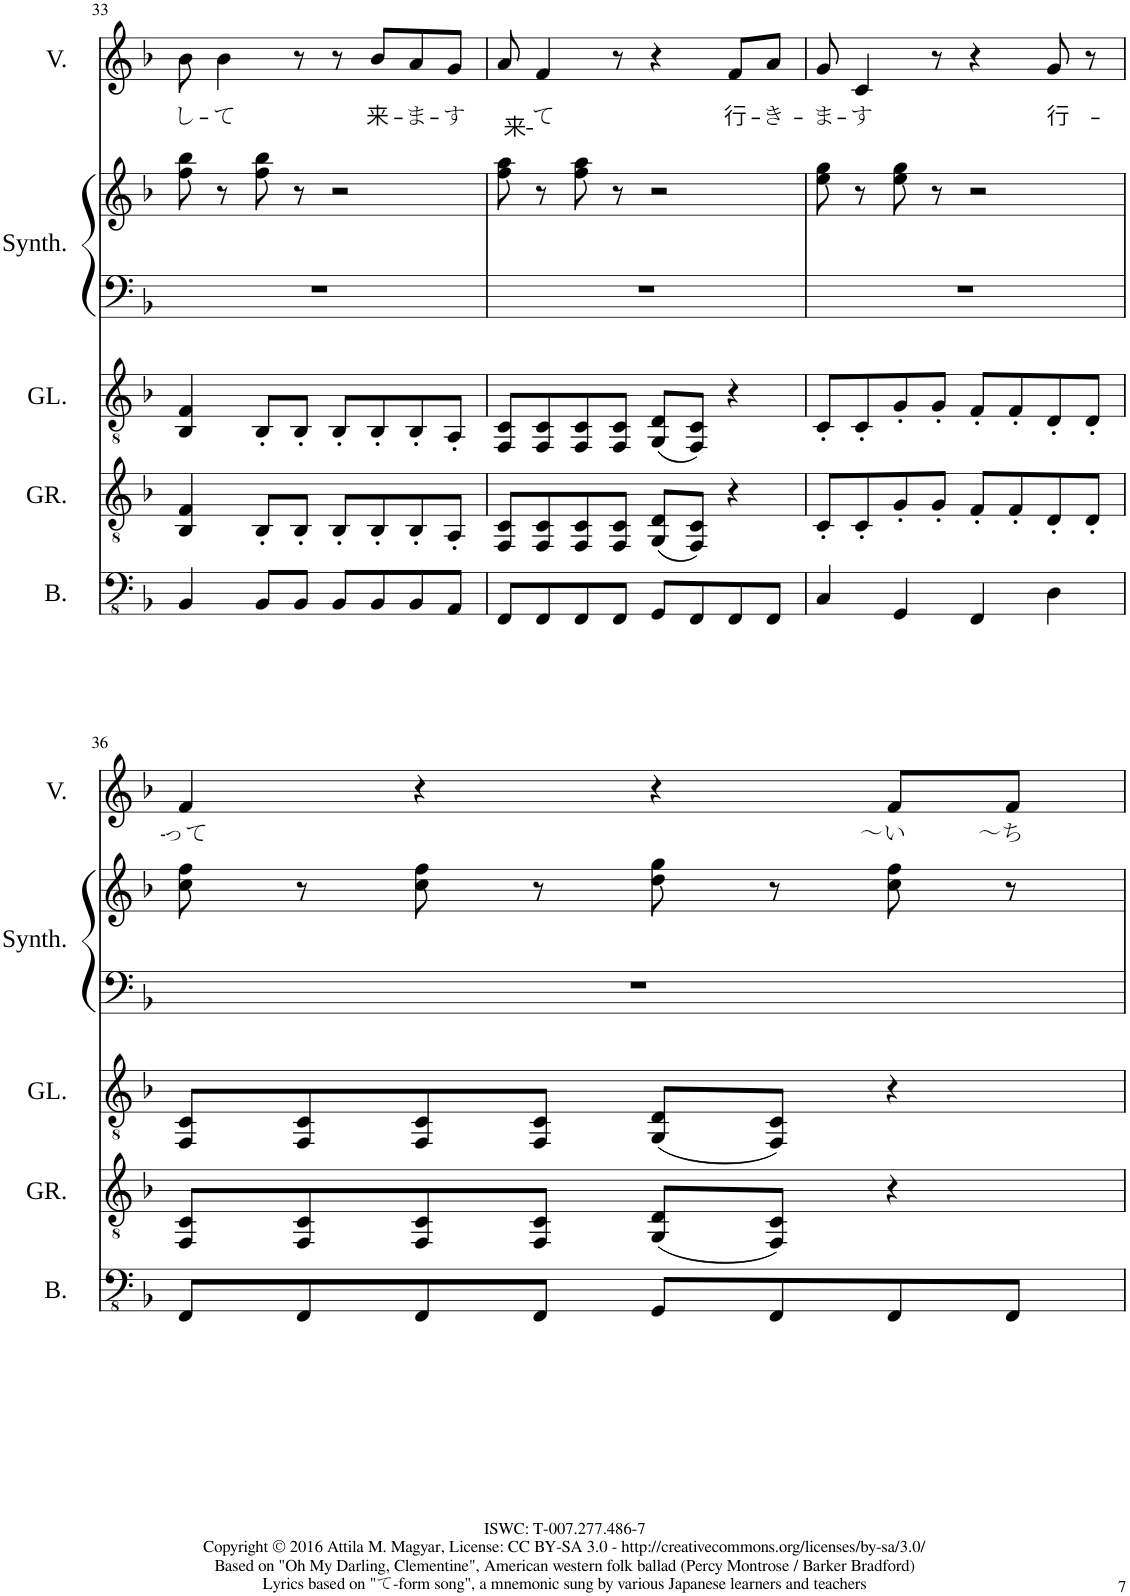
**kern	**kern	**kern	**kern	**kern	**kern	**text
*part5	*part4	*part3	*part2	*part2	*part1	*part1
*staff6	*staff5	*staff4	*staff3	*staff2	*staff1	*staff1
*I"Bass	*I"Guitar Right	*I"Guitar Left	*I"Keyboard Synthesizer	*	*I"Vocal	*
*I'B.	*I'GR.	*I'GL.	*I'Synth.	*	*I'V.	*
!!LO:PB:g=z
*clefFv4	*clefGv2	*clefGv2	*clefF4	*clefG2	*clefG2	*
*k[b-]	*k[b-]	*k[b-]	*k[b-]	*k[b-]	*k[b-]	*
*M4/4	*M4/4	*M4/4	*M4/4	*M4/4	*M4/4	*
=33	=33	=33	=33	=33	=33	=33
!	!	!	!	!	!	!LO:LY:b
4BBB-/	4BB-/ 4F/	4BB-/ 4F/	1r	8ff\ 8bb-\	8b-\	し-
!	!	!	!	!	!	!LO:LY:b
.	.	.	.	8r	4b-\	-て
8BBB-/L	8BB-'/L	8BB-'/L	.	8ff\ 8bb-\	.	.
8BBB-/J	8BB-'/J	8BB-'/J	.	8r	8r	.
8BBB-/L	8BB-'/L	8BB-'/L	.	2r	8r	.
!	!	!	!	!	!	!LO:LY:b
8BBB-/	8BB-'/	8BB-'/	.	.	8b-/L	来-
!	!	!	!	!	!	!LO:LY:b
8BBB-/	8BB-'/	8BB-'/	.	.	8a/	-ま-
!	!	!	!	!	!	!LO:LY:b
8AAA/J	8AA'/J	8AA'/J	.	.	8g/J	-す
=34	=34	=34	=34	=34	=34	=34
!	!	!	!	!	!	!LO:LY:b
8FFF/L	8FF/ 8C/L	8FF/ 8C/L	1r	8ff\ 8aa\	8a/	来-
!	!	!	!	!	!	!LO:LY:b
8FFF/	8FF/ 8C/	8FF/ 8C/	.	8r	4f/	-て
8FFF/	8FF/ 8C/	8FF/ 8C/	.	8ff\ 8aa\	.	.
8FFF/J	8FF/ 8C/J	8FF/ 8C/J	.	8r	8r	.
8GGG/L	(8GG/ 8D/L	(8GG/ 8D/L	.	2r	4r	.
8FFF/	8FF/ 8C/J)	8FF/ 8C/J)	.	.	.	.
!	!	!	!	!	!	!LO:LY:b
8FFF/	4r	4r	.	.	8f/L	行-
!	!	!	!	!	!	!LO:LY:b
8FFF/J	.	.	.	.	8a/J	-き-
=35	=35	=35	=35	=35	=35	=35
!	!	!	!	!	!	!LO:LY:b
4CC/	8C'/L	8C'/L	1r	8ee\ 8gg\	8g/	-ま-
!	!	!	!	!	!	!LO:LY:b
.	8C'/	8C'/	.	8r	4c/	-す
4GGG/	8G'/	8G'/	.	8ee\ 8gg\	.	.
.	8G'/J	8G'/J	.	8r	8r	.
4FFF/	8F'/L	8F'/L	.	2r	4r	.
.	8F'/	8F'/	.	.	.	.
!	!	!	!	!	!	!LO:LY:b
4DD\	8D'/	8D'/	.	.	8g/	行-
.	8D'/J	8D'/J	.	.	8r	.
!!LO:LB:g=z
=36	=36	=36	=36	=36	=36	=36
!	!	!	!	!	!	!LO:LY:b
8FFF/L	8FF/ 8C/L	8FF/ 8C/L	1r	8cc\ 8ff\	4f/	-って
8FFF/	8FF/ 8C/	8FF/ 8C/	.	8r	.	.
8FFF/	8FF/ 8C/	8FF/ 8C/	.	8cc\ 8ff\	4r	.
8FFF/J	8FF/ 8C/J	8FF/ 8C/J	.	8r	.	.
8GGG/L	(8GG/ 8D/L	(8GG/ 8D/L	.	8dd\ 8gg\	4r	.
8FFF/	8FF/ 8C/J)	8FF/ 8C/J)	.	8r	.	.
!	!	!	!	!	!	!LO:LY:b
8FFF/	4r	4r	.	8cc\ 8ff\	8f/L	～い
!	!	!	!	!	!	!LO:LY:b
8FFF/J	.	.	.	8r	8f/J	～ち
=	=	=	=	=	=	=
*-	*-	*-	*-	*-	*-	*-
